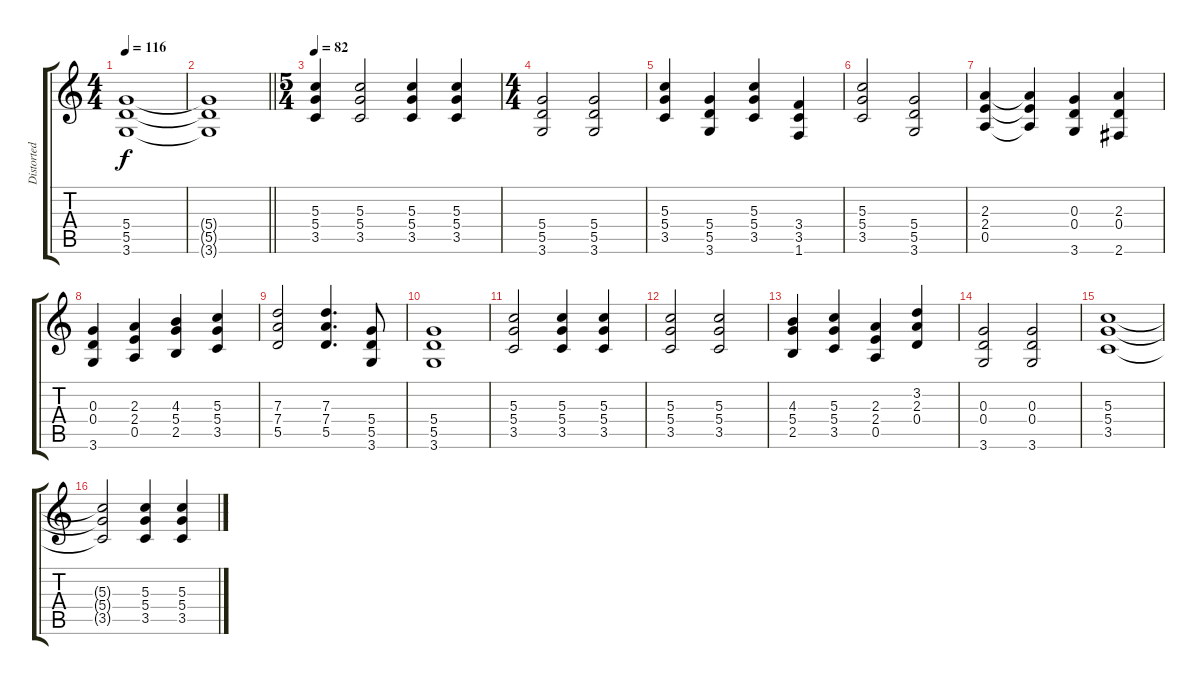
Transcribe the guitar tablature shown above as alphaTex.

\track ("Distorted Rhythm" "Distorted ") {instrument overdrivenguitar}
\staff {score tabs}
\tuning (E4 B3 G3 D3 A2 E2) {hide}
\ts (4 4)
\tempo 116
\clef g2
\ks c
(5.4{t} 5.5{t} 3.6{t}).1{dy f} |
\barLineRight lightlight
(5.4{t} 5.5{t} 3.6{t}).1 |
\ts (5 4)
\tempo 82
(5.3 5.4 3.5).4 (5.3 5.4 3.5).2 (5.3 5.4 3.5).4 (5.3 5.4 3.5).4 |
\ts (4 4)
(5.4 5.5 3.6).2 (5.4 5.5 3.6).2 |
(5.3 5.4 3.5).4 (5.4 5.5 3.6).4 (5.3 5.4 3.5).4 (3.4 3.5 1.6).4 |
(5.3 5.4 3.5).2 (5.4 5.5 3.6).2 |
(2.3 2.4 0.5).4 (2.3{t} 2.4{t} 0.5{t}).4 (0.3 0.4 3.6).4 (2.3 0.4 2.6).4 |
(0.3 0.4 3.6).4 (2.3 2.4 0.5).4 (4.3 5.4 2.5).4 (5.3 5.4 3.5).4 |
(7.3 7.4 5.5).2 (7.3 7.4 5.5).4{d} (5.4 5.5 3.6).8 |
(5.4 5.5 3.6).1 |
(5.3 5.4 3.5).2 (5.3 5.4 3.5).4 (5.3 5.4 3.5).4 |
(5.3 5.4 3.5).2 (5.3 5.4 3.5).2 |
(4.3 5.4 2.5).4 (5.3 5.4 3.5).4 (2.3 2.4 0.5).4 (3.2 2.3 0.4).4 |
(0.3 0.4 3.6).2 (0.3 0.4 3.6).2 |
(5.3 5.4 3.5).1 |
(5.3{t} 5.4{t} 3.5{t}).2 (5.3 5.4 3.5).4 (5.3 5.4 3.5).4
